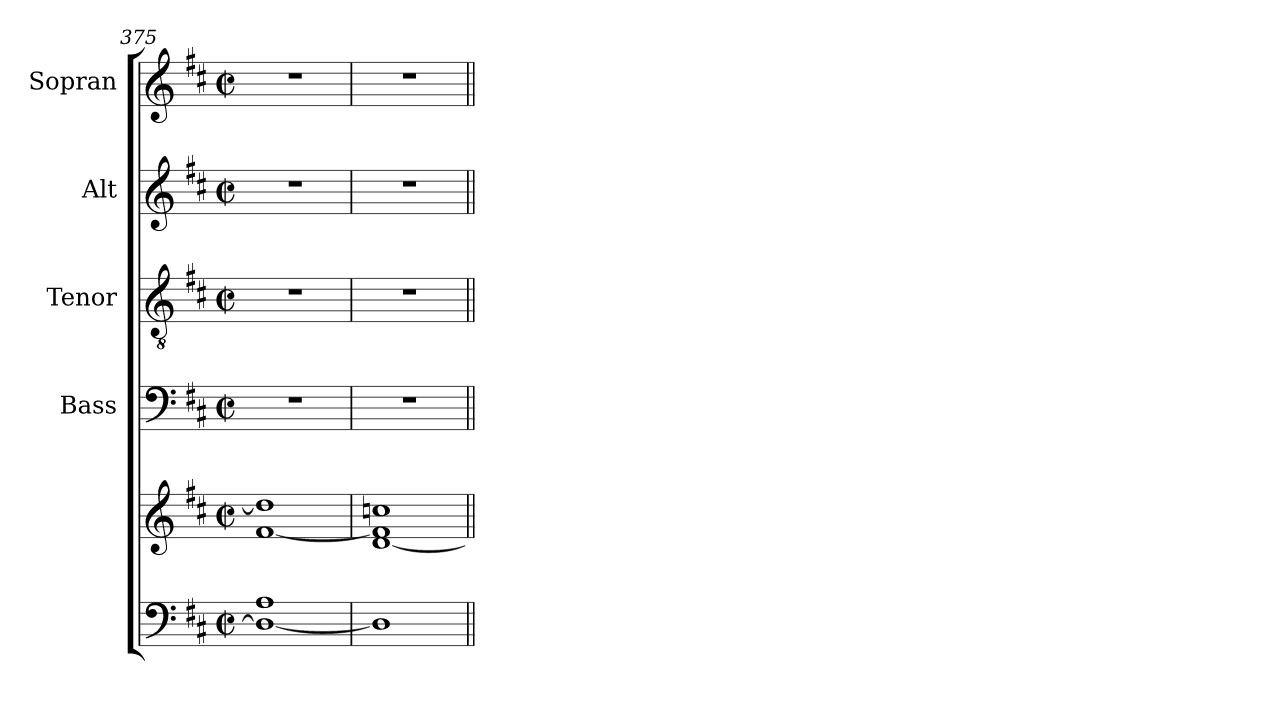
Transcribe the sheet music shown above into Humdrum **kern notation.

**kern	**kern	**kern	**kern	**kern	**kern
*part5	*part5	*part4	*part3	*part2	*part1
*staff6	*staff5	*staff4	*staff3	*staff2	*staff1
*	*	*I"Bass	*I"Tenor	*I"Alt	*I"Sopran
*	*	*I'B.	*I'T.	*I'A.	*I'S.
*clefF4	*clefG2	*clefF4	*clefGv2	*clefG2	*clefG2
*k[f#c#]	*k[f#c#]	*k[f#c#]	*k[f#c#]	*k[f#c#]	*k[f#c#]
*D:	*D:	*D:	*D:	*D:	*D:
*M2/2	*M2/2	*M2/2	*M2/2	*M2/2	*M2/2
*met(c|)	*met(c|)	*met(c|)	*met(c|)	*met(c|)	*met(c|)
=375	=375	=375	=375	=375	=375
1D_ 1A	[<1f# 1dd]	1r	1r	1r	1r
=376	=376	=376	=376	=376	=376
1D]	[1d 1f#] 1ccn	1r	1r	1r	1r
=||	=||	=||	=||	=||	=||
*-	*-	*-	*-	*-	*-
